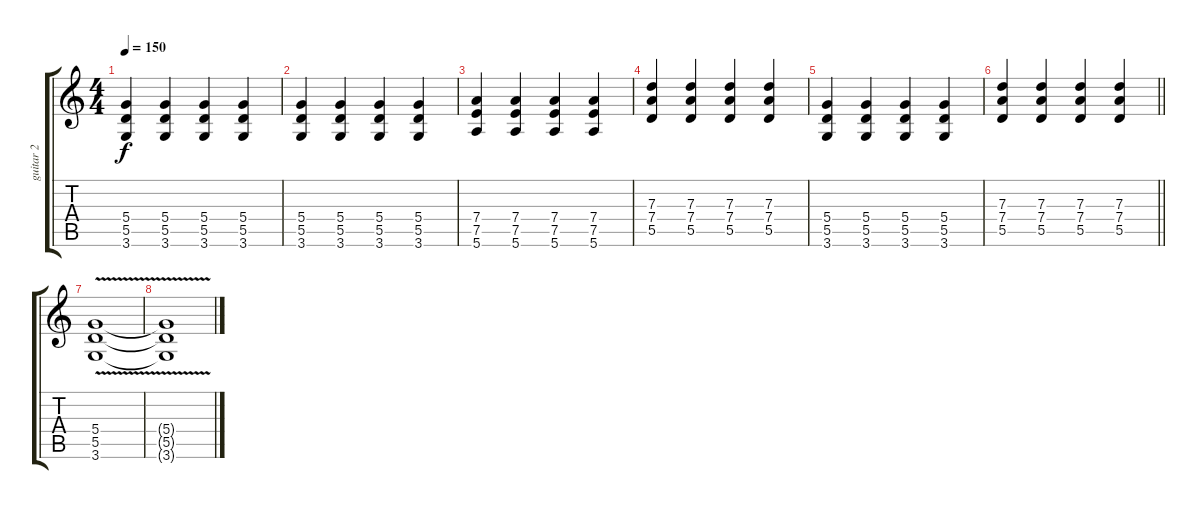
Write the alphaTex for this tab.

\track ("guitar 2" "guitar 2") {instrument distortionguitar}
\staff {score tabs}
\tuning (E4 B3 G3 D3 A2 E2) {hide}
\ts (4 4)
\tempo 150
\clef g2
\ks c
(5.4 5.5 3.6).4{dy f} (5.4 5.5 3.6).4 (5.4 5.5 3.6).4 (5.4 5.5 3.6).4 |
(5.4 5.5 3.6).4 (5.4 5.5 3.6).4 (5.4 5.5 3.6).4 (5.4 5.5 3.6).4 |
(7.4 7.5 5.6).4 (7.4 7.5 5.6).4 (7.4 7.5 5.6).4 (7.4 7.5 5.6).4 |
(7.3 7.4 5.5).4 (7.3 7.4 5.5).4 (7.3 7.4 5.5).4 (7.3 7.4 5.5).4 |
(5.4 5.5 3.6).4 (5.4 5.5 3.6).4 (5.4 5.5 3.6).4 (5.4 5.5 3.6).4 |
\barLineRight lightlight
(7.3 7.4 5.5).4 (7.3 7.4 5.5).4 (7.3 7.4 5.5).4 (7.3 7.4 5.5).4 |
(5.4{v} 5.5 3.6).1{volume 1} |
(5.4{t} 5.5{t} 3.6{t}).1
